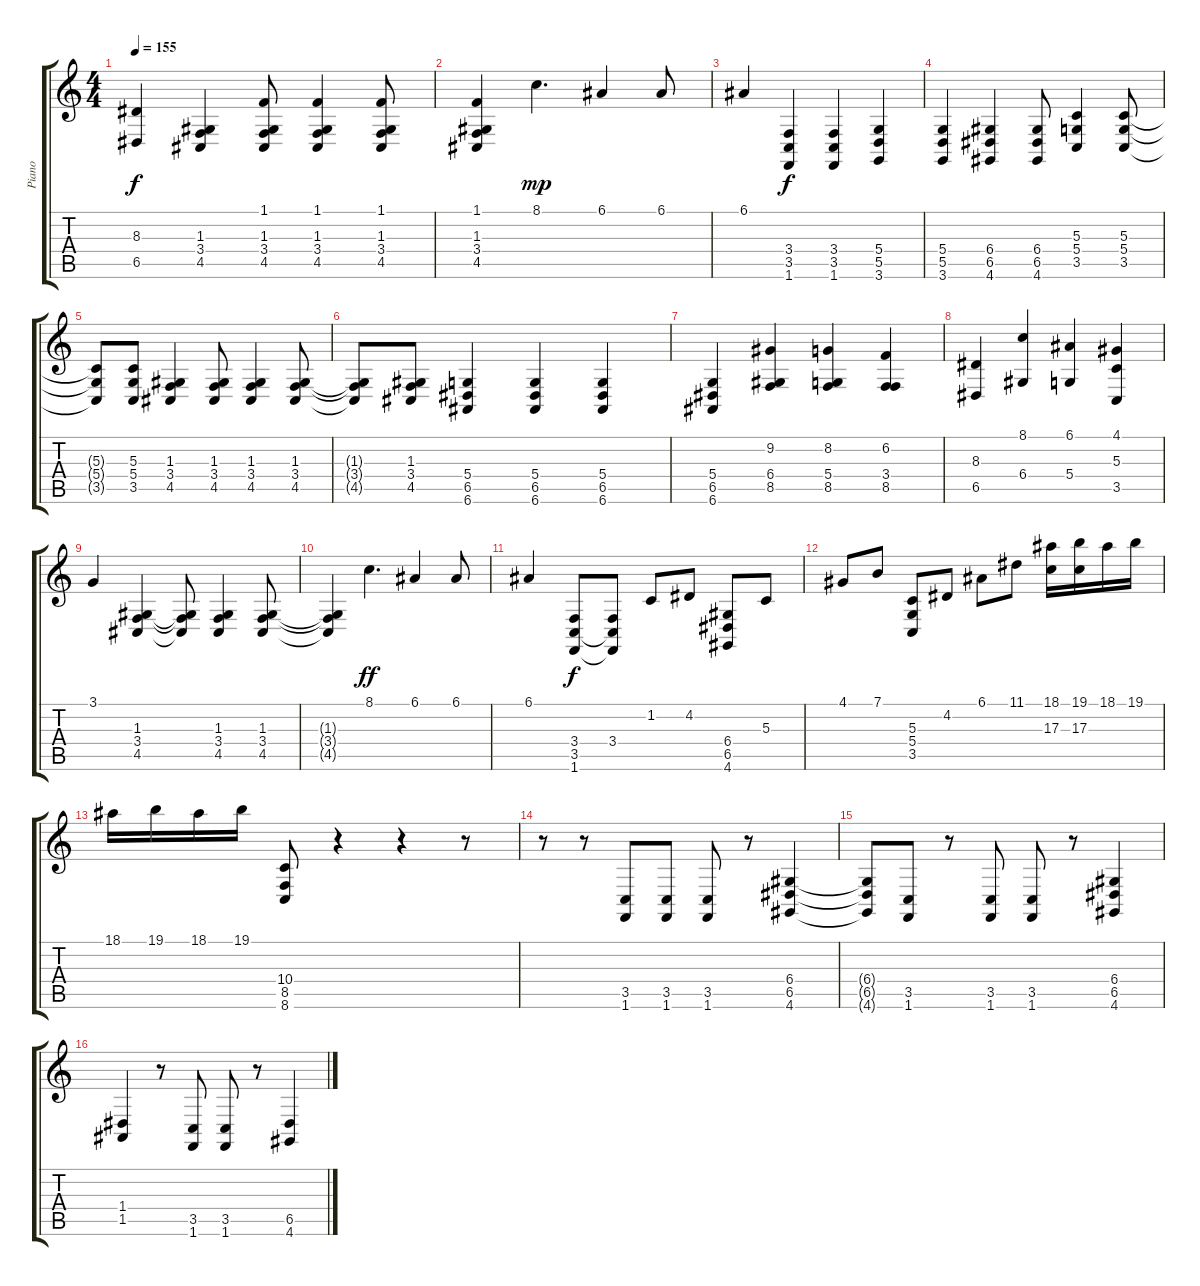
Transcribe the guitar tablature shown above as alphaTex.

\track ("Piano" "Piano") {instrument acousticgrandpiano}
\staff {score tabs}
\tuning (E4 B3 G3 D3 A2 E2) {hide}
\ts (4 4)
\tempo 155
\clef g2
\ks c
(8.3 6.5).4{dy f} (1.3 3.4 4.5).4 (1.1 1.3 3.4 4.5).8 (1.1 1.3 3.4 4.5).4 (1.1 1.3 3.4 4.5).8 |
(1.1 1.3 3.4 4.5).4 8.1.4{d dy mp} 6.1.4 6.1.8 |
6.1.4 (3.4 3.5 1.6).4{dy f} (3.4 3.5 1.6).4 (5.4 5.5 3.6).4 |
(5.4 5.5 3.6).4 (6.4 6.5 4.6).4 (6.4 6.5 4.6).8 (5.3 5.4 3.5).4 (5.3 5.4 3.5).8 |
(5.3{t} 5.4{t} 3.5{t}).8 (5.3 5.4 3.5).8 (1.3 3.4 4.5).4 (1.3 3.4 4.5).8 (1.3 3.4 4.5).4 (1.3 3.4 4.5).8 |
(1.3{t} 3.4{t} 4.5{t}).8 (1.3 3.4 4.5).8 (5.4 6.5 6.6).4 (5.4 6.5 6.6).4 (5.4 6.5 6.6).4 |
(5.4 6.5 6.6).4 (9.2 6.4 8.5).4 (8.2 5.4 8.5).4 (6.2 3.4 8.5).4 |
(8.3 6.5).4 (8.1 6.4).4 (6.1 5.4).4 (4.1 5.3 3.5).4 |
3.1.4 (1.3 3.4 4.5).4 (1.3{t} 3.4{t} 4.5{t}).8 (1.3 3.4 4.5).4 (1.3 3.4 4.5).8 |
(1.3{t} 3.4{t} 4.5{t}).4 8.1.4{d dy ff} 6.1.4 6.1.8 |
6.1.4 (3.4 3.5 1.6).8{dy f} (3.4 3.5{t} 1.6{t}).8 1.2.8 4.2.8 (6.4 6.5 4.6).8 5.3.8 |
4.1.8 7.1.8 (5.3 5.4 3.5).8 4.2.8 6.1.8 11.1.8 (18.1 17.3).16 (19.1 17.3).16 18.1.16 19.1.16 |
18.1.16 19.1.16 18.1.16 19.1.16 (10.4 8.5 8.6).8 r.4 r.4 r.8 |
r.8 r.8 (3.5 1.6).8 (3.5 1.6).8 (3.5 1.6).8 r.8 (6.4 6.5 4.6).4 |
(6.4{t} 6.5{t} 4.6{t}).8 (3.5 1.6).8 r.8 (3.5 1.6).8 (3.5 1.6).8 r.8 (6.4 6.5 4.6).4 |
(1.4 1.5).4 r.8 (3.5 1.6).8 (3.5 1.6).8 r.8 (6.5 4.6).4
